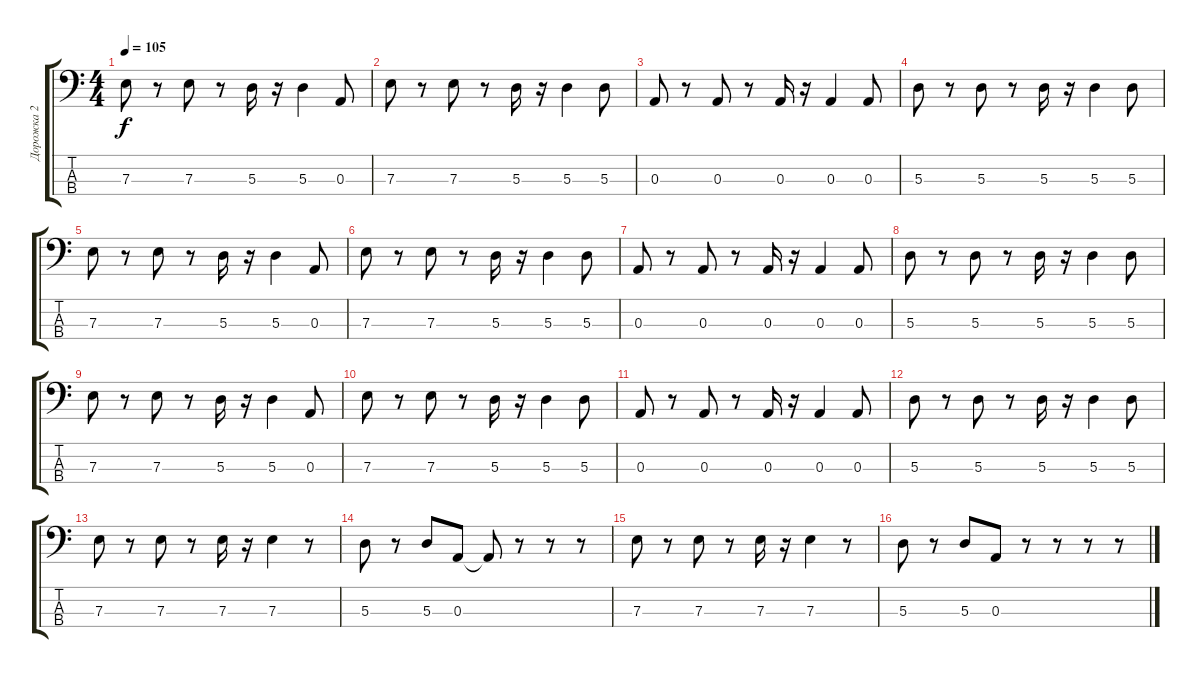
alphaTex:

\track ("Дорожка 2" "Дорожка 2") {instrument electricbassfinger}
\staff {score tabs}
\tuning (G2 D2 A1 E1) {hide}
\ts (4 4)
\tempo 105
\clef f4
\ks c
7.3.8{dy f} r.8 7.3.8 r.8 5.3.16 r.16 5.3.4 0.3.8 |
7.3.8 r.8 7.3.8 r.8 5.3.16 r.16 5.3.4 5.3.8 |
0.3.8 r.8 0.3.8 r.8 0.3.16 r.16 0.3.4 0.3.8 |
5.3.8 r.8 5.3.8 r.8 5.3.16 r.16 5.3.4 5.3.8 |
7.3.8 r.8 7.3.8 r.8 5.3.16 r.16 5.3.4 0.3.8 |
7.3.8 r.8 7.3.8 r.8 5.3.16 r.16 5.3.4 5.3.8 |
0.3.8 r.8 0.3.8 r.8 0.3.16 r.16 0.3.4 0.3.8 |
5.3.8 r.8 5.3.8 r.8 5.3.16 r.16 5.3.4 5.3.8 |
7.3.8 r.8 7.3.8 r.8 5.3.16 r.16 5.3.4 0.3.8 |
7.3.8 r.8 7.3.8 r.8 5.3.16 r.16 5.3.4 5.3.8 |
0.3.8 r.8 0.3.8 r.8 0.3.16 r.16 0.3.4 0.3.8 |
5.3.8 r.8 5.3.8 r.8 5.3.16 r.16 5.3.4 5.3.8 |
7.3.8 r.8 7.3.8 r.8 7.3.16 r.16 7.3.4 r.8 |
5.3.8 r.8 5.3.8 0.3.8 0.3{t}.8 r.8 r.8 r.8 |
7.3.8 r.8 7.3.8 r.8 7.3.16 r.16 7.3.4 r.8 |
5.3.8 r.8 5.3.8 0.3.8 r.8 r.8 r.8 r.8
